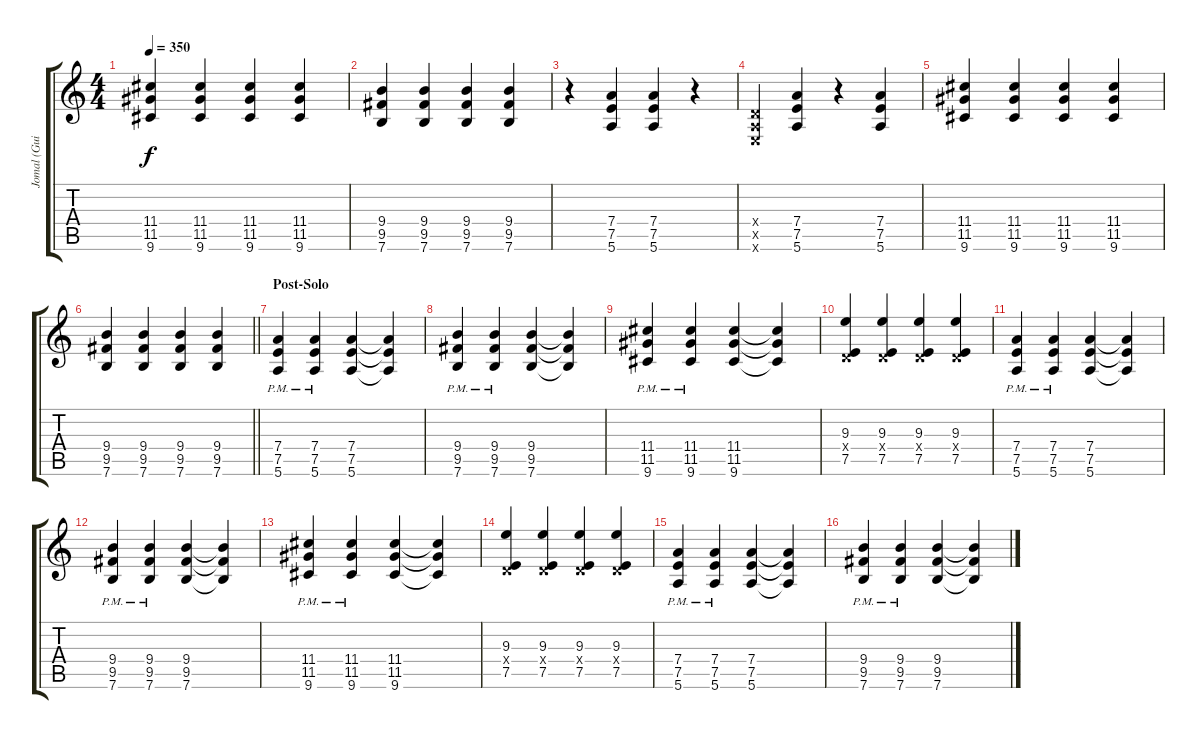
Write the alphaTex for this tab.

\track ("Jomal (Guitar 1)" "Jomal (Gui") {solo instrument overdrivenguitar}
\staff {score tabs}
\tuning (E4 B3 G3 D3 A2 E2) {hide}
\ts (4 4)
\tempo 350
\clef g2
\ks c
(11.4 11.5 9.6).4{dy f} (11.4 11.5 9.6).4 (11.4 11.5 9.6).4 (11.4 11.5 9.6).4 |
(9.4 9.5 7.6).4 (9.4 9.5 7.6).4 (9.4 9.5 7.6).4 (9.4 9.5 7.6).4 |
r.4 (7.4 7.5 5.6).4 (7.4 7.5 5.6).4 r.4 |
(0.4{x} 0.5{x} 0.6{x}).4 (7.4 7.5 5.6).4 r.4 (7.4 7.5 5.6).4 |
(11.4 11.5 9.6).4 (11.4 11.5 9.6).4 (11.4 11.5 9.6).4 (11.4 11.5 9.6).4 |
\barLineRight lightlight
(9.4 9.5 7.6).4 (9.4 9.5 7.6).4 (9.4 9.5 7.6).4 (9.4 9.5 7.6).4 |
\section ("" "Post-Solo")
(7.4{pm} 7.5 5.6).4 (7.4{pm} 7.5 5.6).4 (7.4 7.5 5.6).4 (7.4{t} 7.5{t} 5.6{t}).4 |
(9.4{pm} 9.5 7.6).4 (9.4{pm} 9.5 7.6).4 (9.4 9.5 7.6).4 (9.4{t} 9.5{t} 7.6{t}).4 |
(11.4{pm} 11.5 9.6).4 (11.4{pm} 11.5 9.6).4 (11.4 11.5 9.6).4 (11.4{t} 11.5{t} 9.6{t}).4 |
(9.3 0.4{x} 7.5).4 (9.3 0.4{x} 7.5).4 (9.3 0.4{x} 7.5).4 (9.3 0.4{x} 7.5).4 |
(7.4{pm} 7.5 5.6).4 (7.4{pm} 7.5 5.6).4 (7.4 7.5 5.6).4 (7.4{t} 7.5{t} 5.6{t}).4 |
(9.4{pm} 9.5 7.6).4 (9.4{pm} 9.5 7.6).4 (9.4 9.5 7.6).4 (9.4{t} 9.5{t} 7.6{t}).4 |
(11.4{pm} 11.5 9.6).4 (11.4{pm} 11.5 9.6).4 (11.4 11.5 9.6).4 (11.4{t} 11.5{t} 9.6{t}).4 |
(9.3 0.4{x} 7.5).4 (9.3 0.4{x} 7.5).4 (9.3 0.4{x} 7.5).4 (9.3 0.4{x} 7.5).4 |
(7.4{pm} 7.5 5.6).4 (7.4{pm} 7.5 5.6).4 (7.4 7.5 5.6).4 (7.4{t} 7.5{t} 5.6{t}).4 |
(9.4{pm} 9.5 7.6).4 (9.4{pm} 9.5 7.6).4 (9.4 9.5 7.6).4 (9.4{t} 9.5{t} 7.6{t}).4
